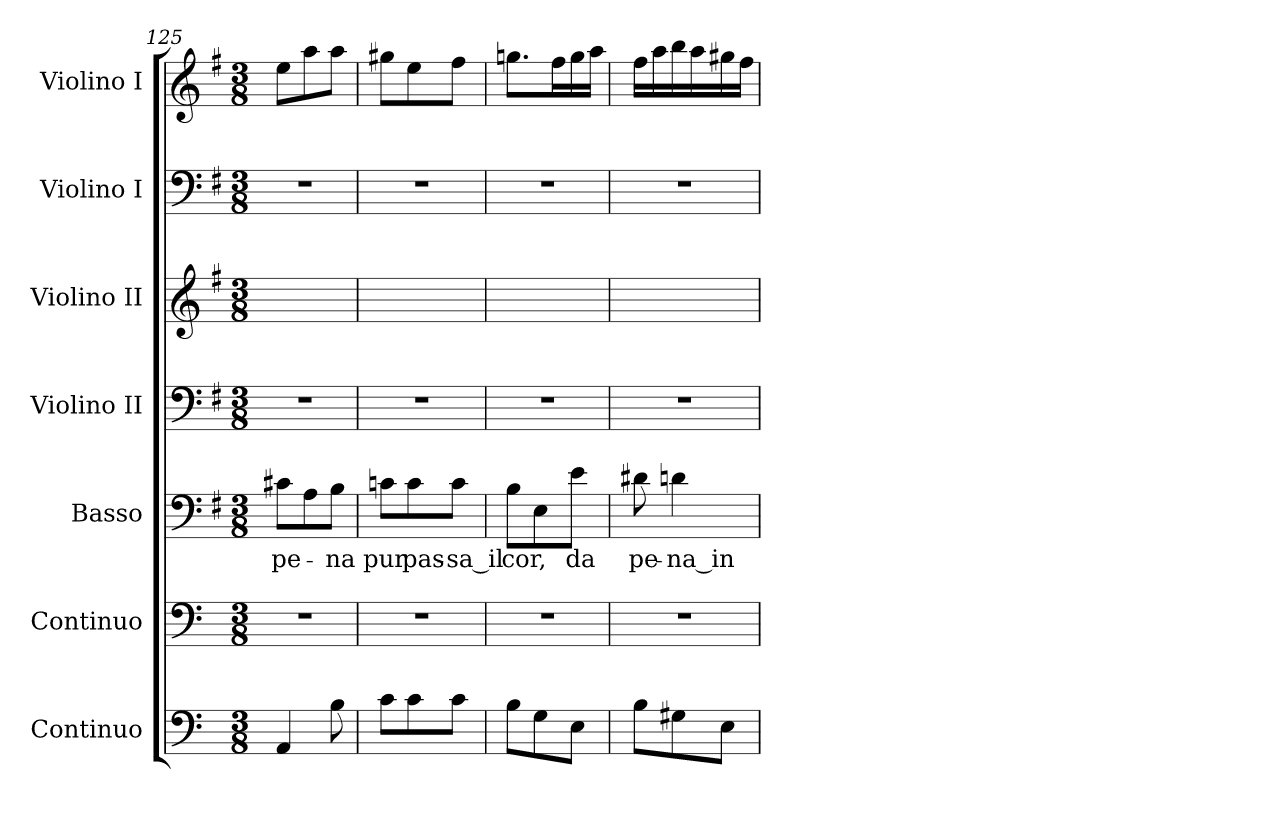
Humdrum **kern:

**kern	**kern	**kern	**text	**kern	**kern	**kern	**kern
*part7	*part6	*part5	*part5	*part4	*part3	*part2	*part1
*staff7	*staff6	*staff5	*staff5	*staff4	*staff3	*staff2	*staff1
*I"Continuo	*I"Continuo	*I"Basso	*	*I"Violino II	*I"Violino II	*I"Violino I	*I"Violino I
*	*	*I'B.	*	*I'Vln. II	*I'Vln. II	*I'Vln. I	*I'Vln. I
*clefF4	*clefF4	*clefF4	*	*clefF4	*clefG2	*clefF4	*clefG2
*k[]	*k[]	*k[f#]	*	*k[f#]	*k[f#]	*k[f#]	*k[f#]
*a:	*a:	*e:	*	*e:	*e:	*e:	*e:
*M3/8	*M3/8	*M3/8	*	*M3/8	*M3/8	*M3/8	*M3/8
=125	=125	=125	=125	=125	=125	=125	=125
!	!LO:N:vis=1	!	!	!	!	!	!
!	!	!	!LO:LY:b:color=#000000	!LO:N:vis=1	!	!LO:N:vis=1	!
4AAi/	4.r	8c#Xi\L	pe-	4.r	8eei\Lyy	4.r	8eei\L
.	.	8Ai\	.	.	8aai\yy	.	8aai\
!	!	!	!LO:LY:b:color=#000000	!	!	!	!
8Bi\	.	8Bi\J	-na	.	8aai\Jyy	.	8aai\J
=126	=126	=126	=126	=126	=126	=126	=126
!	!LO:N:vis=1	!	!	!	!	!	!
!	!	!	!LO:LY:b:color=#000000	!LO:N:vis=1	!	!LO:N:vis=1	!
8ci\L	4.r	8cni\L	pur	4.r	8gg#Xi\Lyy	4.r	8gg#Xi\L
!	!	!	!LO:LY:b:color=#000000	!	!	!	!
8ci\	.	8ci\	pas-	.	8eei\yy	.	8eei\
!	!	!	!LO:LY:b:color=#000000	!	!	!	!
8ci\J	.	8ci\J	-sa_il	.	8ff#i\Jyy	.	8ff#i\J
=127	=127	=127	=127	=127	=127	=127	=127
!	!LO:N:vis=1	!	!	!	!	!	!
!	!	!	!LO:LY:b:color=#000000	!LO:N:vis=1	!	!LO:N:vis=1	!
8Bi\L	4.r	8Bi\L	cor,	4.r	8.ggi\Lyy	4.r	8.ggni\L
8Gi\	.	8Ei\	.	.	.	.	.
.	.	.	.	.	16ff#i\Lyy	.	16ff#i\L
!	!	!	!LO:LY:b:color=#000000	!	!	!	!
8Ei\J	.	8ei\J	da	.	16ggi\yy	.	16ggi\
.	.	.	.	.	16aai\JJyy	.	16aai\JJ
=128	=128	=128	=128	=128	=128	=128	=128
!	!LO:N:vis=1	!	!	!	!	!	!
!	!	!	!LO:LY:b:color=#000000	!LO:N:vis=1	!	!LO:N:vis=1	!
8Bi\L	4.r	8d#Xi\	pe-	4.r	16ff#i\LLyy	4.r	16ff#i\LL
.	.	.	.	.	16aai\yy	.	16aai\
!	!	!	!LO:LY:b:color=#000000	!	!	!	!
8G#Xi\	.	4dni\	-na_in	.	16bbi\yy	.	16bbi\
.	.	.	.	.	16aai\yy	.	16aai\
8Ei\J	.	.	.	.	16gg#Xi\yy	.	16gg#Xi\
.	.	.	.	.	16ff#i\JJyy	.	16ff#i\JJ
=	=	=	=	=	=	=	=
*-	*-	*-	*-	*-	*-	*-	*-
